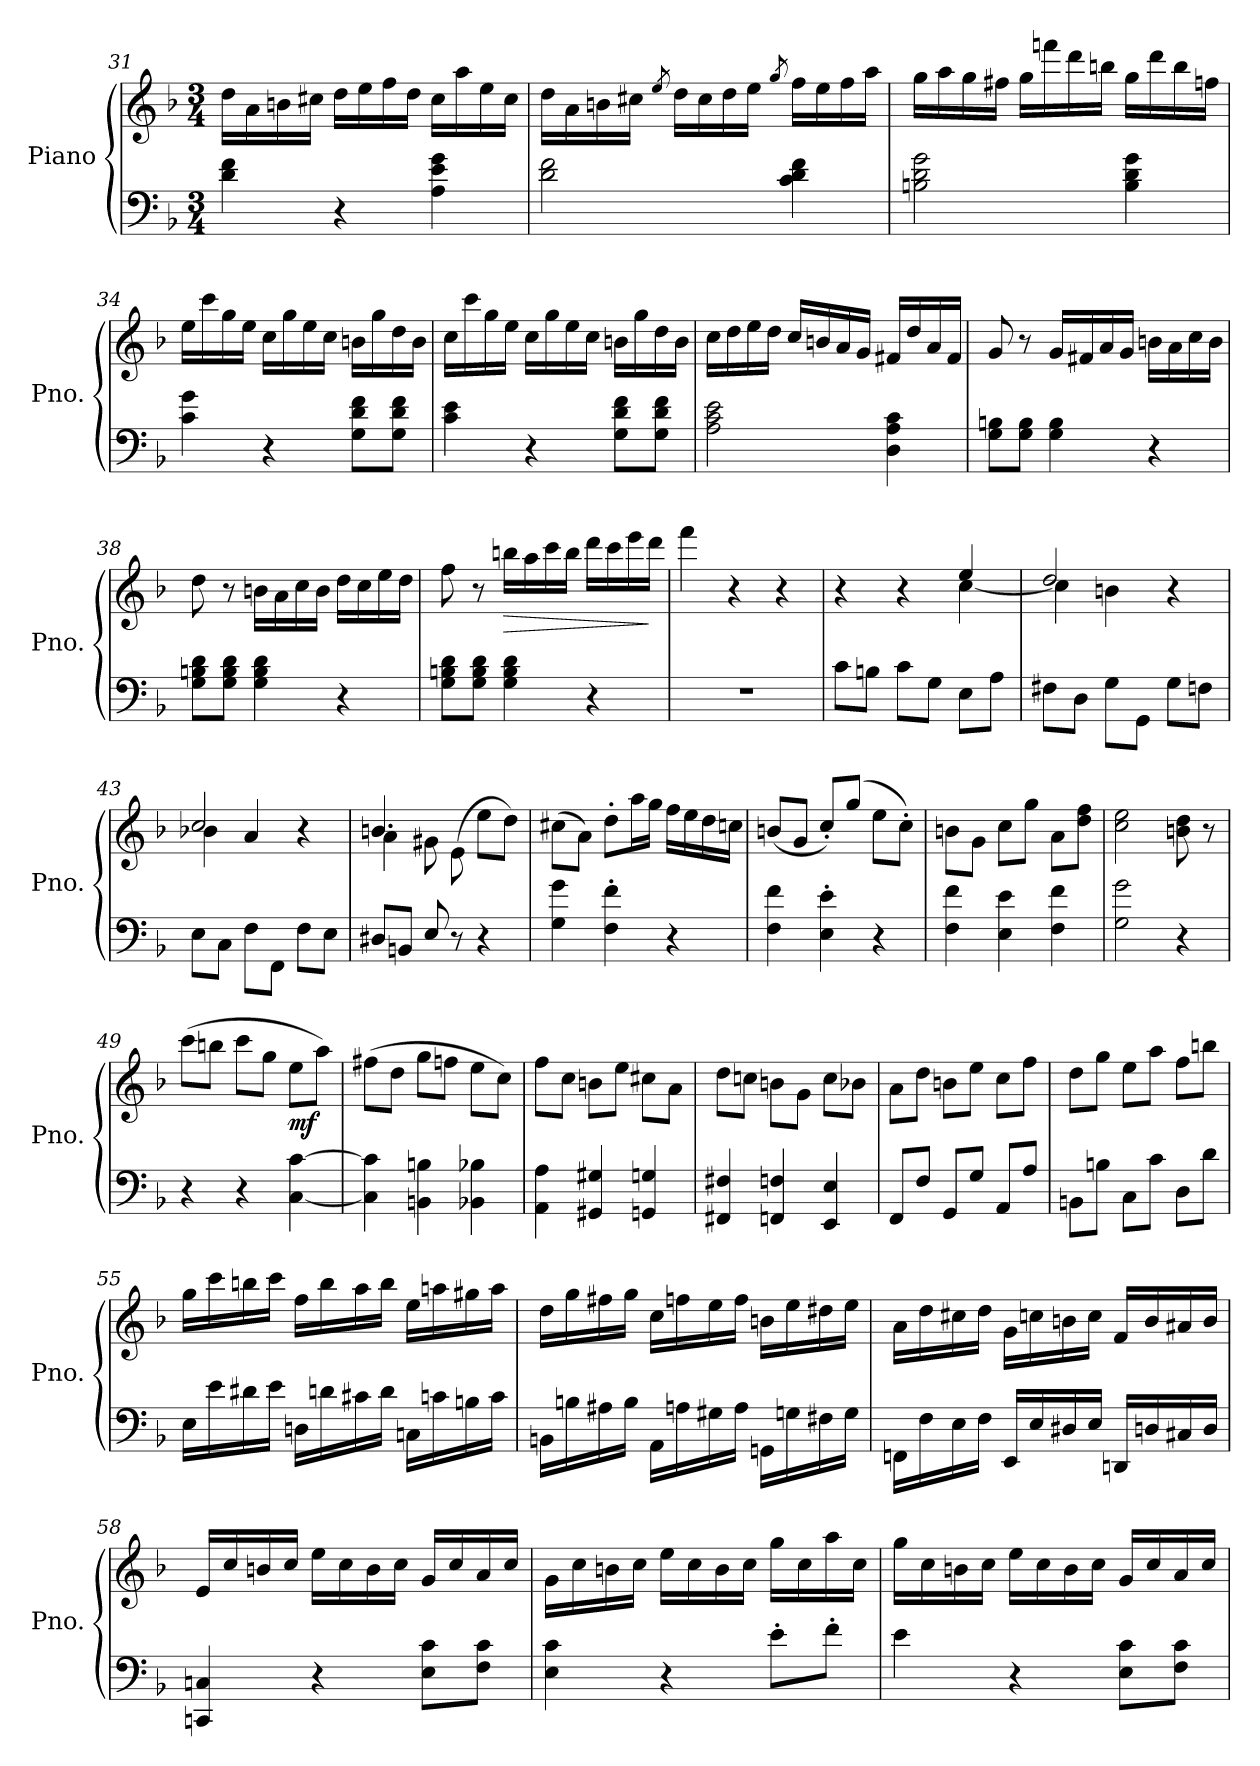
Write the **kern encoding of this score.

**kern	**kern	**dynam
*part1	*part1	*part1
*staff2	*staff1	*staff1/2
*I"Piano	*	*
*I'Pno.	*	*
!!LO:LB:g=z
*clefF4	*clefG2	*
*k[b-]	*k[b-]	*
*F:	*F:	*
*M3/4	*M3/4	*
=31	=31	=31
4d\ 4f\	16dd\LL	.
.	16a\	.
.	16bn\	.
.	16cc#X\JJ	.
4r	16dd\LL	.
.	16ee\	.
.	16ff\	.
.	16dd\JJ	.
4A\ 4e\ 4g\	16cc#\LL	.
.	16aa\	.
.	16ee\	.
.	16cc#\JJ	.
=32	=32	=32
2d\ 2f\	16dd\LL	.
.	16a\	.
.	16bn\	.
.	16cc#X\JJ	.
.	8qee/	.
.	16dd\LL	.
.	16cc#\	.
.	16dd\	.
.	16ee\JJ	.
.	8qgg/	.
4c\ 4d\ 4f\	16ff\LL	.
.	16ee\	.
.	16ff\	.
.	16aa\JJ	.
=33	=33	=33
2Bn\ 2d\ 2g\	16gg\LL	.
.	16aa\	.
.	16gg\	.
.	16ff#X\JJ	.
.	16gg\LL	.
.	16fffn\	.
.	16ddd\	.
.	16bbn\JJ	.
4B\ 4d\ 4g\	16gg\LL	.
.	16ddd\	.
.	16bb\	.
.	16ffn\JJ	.
!!LO:PB:g=z
=34	=34	=34
4c\ 4g\	16ee\LL	.
.	16ccc\	.
.	16gg\	.
.	16ee\JJ	.
4r	16cc\LL	.
.	16gg\	.
.	16ee\	.
.	16cc\JJ	.
8G\ 8d\ 8f\L	16bn\LL	.
.	16gg\	.
8G\ 8d\ 8f\J	16dd\	.
.	16b\JJ	.
=35	=35	=35
4c\ 4e\	16cc\LL	.
.	16ccc\	.
.	16gg\	.
.	16ee\JJ	.
4r	16cc\LL	.
.	16gg\	.
.	16ee\	.
.	16cc\JJ	.
8G\ 8d\ 8f\L	16bn\LL	.
.	16gg\	.
8G\ 8d\ 8f\J	16dd\	.
.	16b\JJ	.
=36	=36	=36
2A\ 2c\ 2e\	16cc\LL	.
.	16dd\	.
.	16ee\	.
.	16dd\JJ	.
.	16cc/LL	.
.	16bn/	.
.	16a/	.
.	16g/JJ	.
4D\ 4A\ 4c\	16f#X/LL	.
.	16dd/	.
.	16a/	.
.	16f#/JJ	.
!!LO:LB:g=z
=37	=37	=37
8G\ 8Bn\L	8g/	.
8G\ 8B\J	8r	.
4G\ 4B\	16g/LL	.
.	16f#X/	.
.	16a/	.
.	16g/JJ	.
4r	16bn\LL	.
.	16a\	.
.	16cc\	.
.	16b\JJ	.
!!LO:LB:g=z
=38	=38	=38
8G\ 8Bn\ 8d\L	8dd\	.
8G\ 8B\ 8d\J	8r	.
4G\ 4B\ 4d\	16bn\LL	.
.	16a\	.
.	16cc\	.
.	16b\JJ	.
4r	16dd\LL	.
.	16cc\	.
.	16ee\	.
.	16dd\JJ	.
=39	=39	=39
8G\ 8Bn\ 8d\L	8ff\	.
8G\ 8B\ 8d\J	8r	.
!	!	!LO:HP:b
4G\ 4B\ 4d\	16bbn\LL	>
.	16aa\	.
.	16ccc\	.
.	16bb\JJ	.
4r	16ddd\LL	.
.	16ccc\	.
.	16eee\	.
.	16ddd\JJ	]
=40	=40	=40
2.r	4fff\	.
.	4r	.
.	4r	.
=41	=41	=41
*	*^	*
8c\L	4r	2ryy	.
8Bn\J	.	.	.
8c\L	4r	.	.
8G\J	.	.	.
8E\L	4ee/	[4cc\	.
8A\J	.	.	.
=42	=42	=42	=42
8F#X\L	2dd/	4cc\]	.
8D\J	.	.	.
8G\L	.	4bn\	.
8GG\J	.	.	.
8G\L	4r	4ryy	.
8Fn\J	.	.	.
!!LO:LB:g=z	!!
=43	=43	=43	=43
8E\L	2cc/	4b-X\	.
8C\J	.	.	.
8F\L	.	4a/	.
8FF\J	.	.	.
8F\L	4r	4ryy	.
8E\J	.	.	.
=44	=44	=44	=44
8D#X/L	4.bn/	4a\	.
8BBn/J	.	.	.
8E/	.	8g#X\	.
8r	(8e\	8ryy	.
4r	8ee\L	4ryy	.
.	8dd\J)	.	.
*	*v	*v	*
=45	=45	=45
4G\ 4g\	(8cc#X\L	.
.	8a\J)	.
4F\' 4f\'	8dd'\L	.
.	16aa\L	.
.	16gg\JJ	.
4r	16ff\LL	.
.	16ee\	.
.	16dd\	.
.	16ccn\JJ	.
=46	=46	=46
4F\ 4f\	(8bn/L	.
.	8g/J	.
4E\' 4e\'	8cc'/L)	.
.	(8gg/J	.
4r	8ee\L	.
.	8cc'\J)	.
=47	=47	=47
4F\ 4f\	8bn\L	.
.	8g\J	.
4E\ 4e\	8cc\L	.
.	8gg\J	.
4F\ 4f\	8a\L	.
.	8dd\ 8ff\J	.
=48	=48	=48
2G\ 2g\	2cc\ 2ee\	.
4r	8bn\ 8dd\	.
.	8r	.
!!LO:LB:g=z
=49	=49	=49
4r	(8ccc\L	.
.	8bbn\J	.
4r	8ccc\L	.
.	8gg\J	.
!	!	!LO:DY:b
[4C\ [4c\	8ee\L	mf
.	8aa\J)	.
=50	=50	=50
4C\] 4c\]	(8ff#X\L	.
.	8dd\J	.
4BBn\ 4Bn\	8gg\L	.
.	8ffn\J	.
4BB-X\ 4B-X\	8ee\L	.
.	8cc\J)	.
=51	=51	=51
4AA\ 4A\	8ff\L	.
.	8cc\J	.
4GG#X/ 4G#X/	8bn\L	.
.	8ee\J	.
4GGn/ 4Gn/	8cc#X\L	.
.	8a\J	.
=52	=52	=52
4FF#X/ 4F#X/	8dd\L	.
.	8ccn\J	.
4FFn/ 4Fn/	8bn\L	.
.	8g\J	.
4EE/ 4E/	8cc\L	.
.	8b-X\J	.
=53	=53	=53
8FF/L	8a\L	.
8F/J	8dd\J	.
8GG/L	8bn\L	.
8G/J	8ee\J	.
8AA/L	8cc\L	.
8A/J	8ff\J	.
=54	=54	=54
8BBn\L	8dd\L	.
8Bn\J	8gg\J	.
8C\L	8ee\L	.
8c\J	8aa\J	.
8D\L	8ff\L	.
8d\J	8bbn\J	.
!!LO:LB:g=z
=55	=55	=55
16E\LL	16gg\LL	.
16e\	16ccc\	.
16d#X\	16bbn\	.
16e\JJ	16ccc\JJ	.
16Dn\LL	16ff\LL	.
16dn\	16bb\	.
16c#X\	16aa\	.
16d\JJ	16bb\JJ	.
16Cn\LL	16ee\LL	.
16cn\	16aan\	.
16Bn\	16gg#X\	.
16c\JJ	16aa\JJ	.
=56	=56	=56
16BBn\LL	16dd\LL	.
16Bn\	16gg\	.
16A#X\	16ff#X\	.
16B\JJ	16gg\JJ	.
16AA\LL	16cc\LL	.
16An\	16ffn\	.
16G#X\	16ee\	.
16A\JJ	16ff\JJ	.
16GGn\LL	16bn\LL	.
16Gn\	16ee\	.
16F#X\	16dd#X\	.
16G\JJ	16ee\JJ	.
!!LO:PB:g=z
=57	=57	=57
16FFn\LL	16a\LL	.
16F\	16dd\	.
16E\	16cc#X\	.
16F\JJ	16dd\JJ	.
16EE/LL	16g\LL	.
16E/	16ccn\	.
16D#X/	16bn\	.
16E/JJ	16cc\JJ	.
16DDn/LL	16f/LL	.
16Dn/	16b/	.
16C#X/	16a#X/	.
16D/JJ	16b/JJ	.
!!LO:LB:g=z
=58	=58	=58
4CCn/ 4Cn/	16e/LL	.
.	16cc/	.
.	16bn/	.
.	16cc/JJ	.
4r	16ee\LL	.
.	16cc\	.
.	16b\	.
.	16cc\JJ	.
8E\ 8c\L	16g/LL	.
.	16cc/	.
8F\ 8c\J	16a/	.
.	16cc/JJ	.
=59	=59	=59
4E\ 4c\	16g\LL	.
.	16cc\	.
.	16bn\	.
.	16cc\JJ	.
4r	16ee\LL	.
.	16cc\	.
.	16b\	.
.	16cc\JJ	.
8e'\L	16gg\LL	.
.	16cc\	.
8f'\J	16aa\	.
.	16cc\JJ	.
=60	=60	=60
4e\	16gg\LL	.
.	16cc\	.
.	16bn\	.
.	16cc\JJ	.
4r	16ee\LL	.
.	16cc\	.
.	16b\	.
.	16cc\JJ	.
8E\ 8c\L	16g/LL	.
.	16cc/	.
8F\ 8c\J	16a/	.
.	16cc/JJ	.
=	=	=
*-	*-	*-
